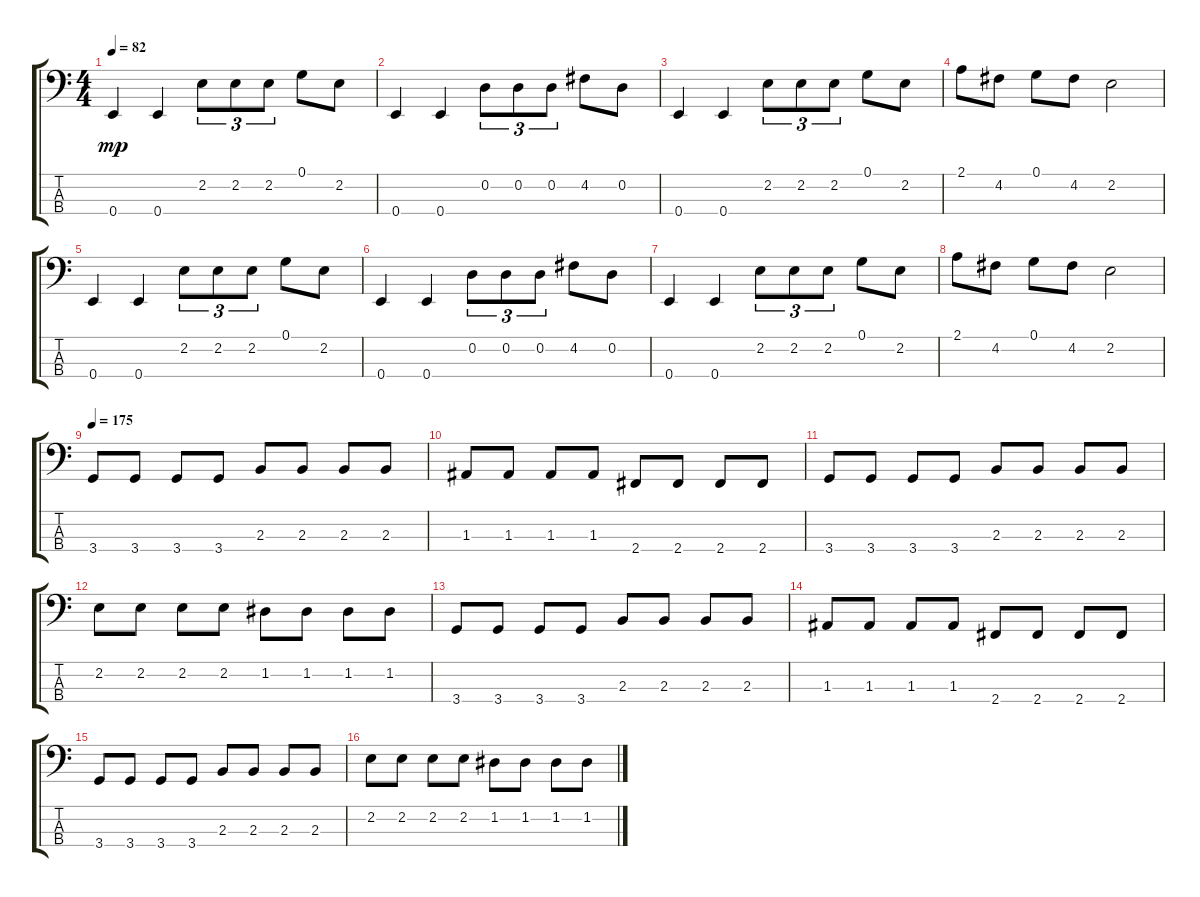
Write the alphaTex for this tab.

\track "" {instrument electricbasspick}
\staff {score tabs}
\tuning (G2 D2 A1 E1) {hide}
\ts (4 4)
\tempo 82
\clef f4
\ks c
0.4.4{dy mp} 0.4.4 2.2.8{tu (3 2)} 2.2.8{tu (3 2)} 2.2.8{tu (3 2)} 0.1.8 2.2.8 |
0.4.4 0.4.4 0.2.8{tu (3 2)} 0.2.8{tu (3 2)} 0.2.8{tu (3 2)} 4.2.8 0.2.8 |
0.4.4 0.4.4 2.2.8{tu (3 2)} 2.2.8{tu (3 2)} 2.2.8{tu (3 2)} 0.1.8 2.2.8 |
2.1.8 4.2.8 0.1.8 4.2.8 2.2.2 |
0.4.4 0.4.4 2.2.8{tu (3 2)} 2.2.8{tu (3 2)} 2.2.8{tu (3 2)} 0.1.8 2.2.8 |
0.4.4 0.4.4 0.2.8{tu (3 2)} 0.2.8{tu (3 2)} 0.2.8{tu (3 2)} 4.2.8 0.2.8 |
0.4.4 0.4.4 2.2.8{tu (3 2)} 2.2.8{tu (3 2)} 2.2.8{tu (3 2)} 0.1.8 2.2.8 |
2.1.8 4.2.8 0.1.8 4.2.8 2.2.2 |
\tempo 175
3.4.8 3.4.8 3.4.8 3.4.8 2.3.8 2.3.8 2.3.8 2.3.8 |
1.3.8 1.3.8 1.3.8 1.3.8 2.4.8 2.4.8 2.4.8 2.4.8 |
3.4.8 3.4.8 3.4.8 3.4.8 2.3.8 2.3.8 2.3.8 2.3.8 |
2.2.8 2.2.8 2.2.8 2.2.8 1.2.8 1.2.8 1.2.8 1.2.8 |
3.4.8 3.4.8 3.4.8 3.4.8 2.3.8 2.3.8 2.3.8 2.3.8 |
1.3.8 1.3.8 1.3.8 1.3.8 2.4.8 2.4.8 2.4.8 2.4.8 |
3.4.8 3.4.8 3.4.8 3.4.8 2.3.8 2.3.8 2.3.8 2.3.8 |
2.2.8 2.2.8 2.2.8 2.2.8 1.2.8 1.2.8 1.2.8 1.2.8
